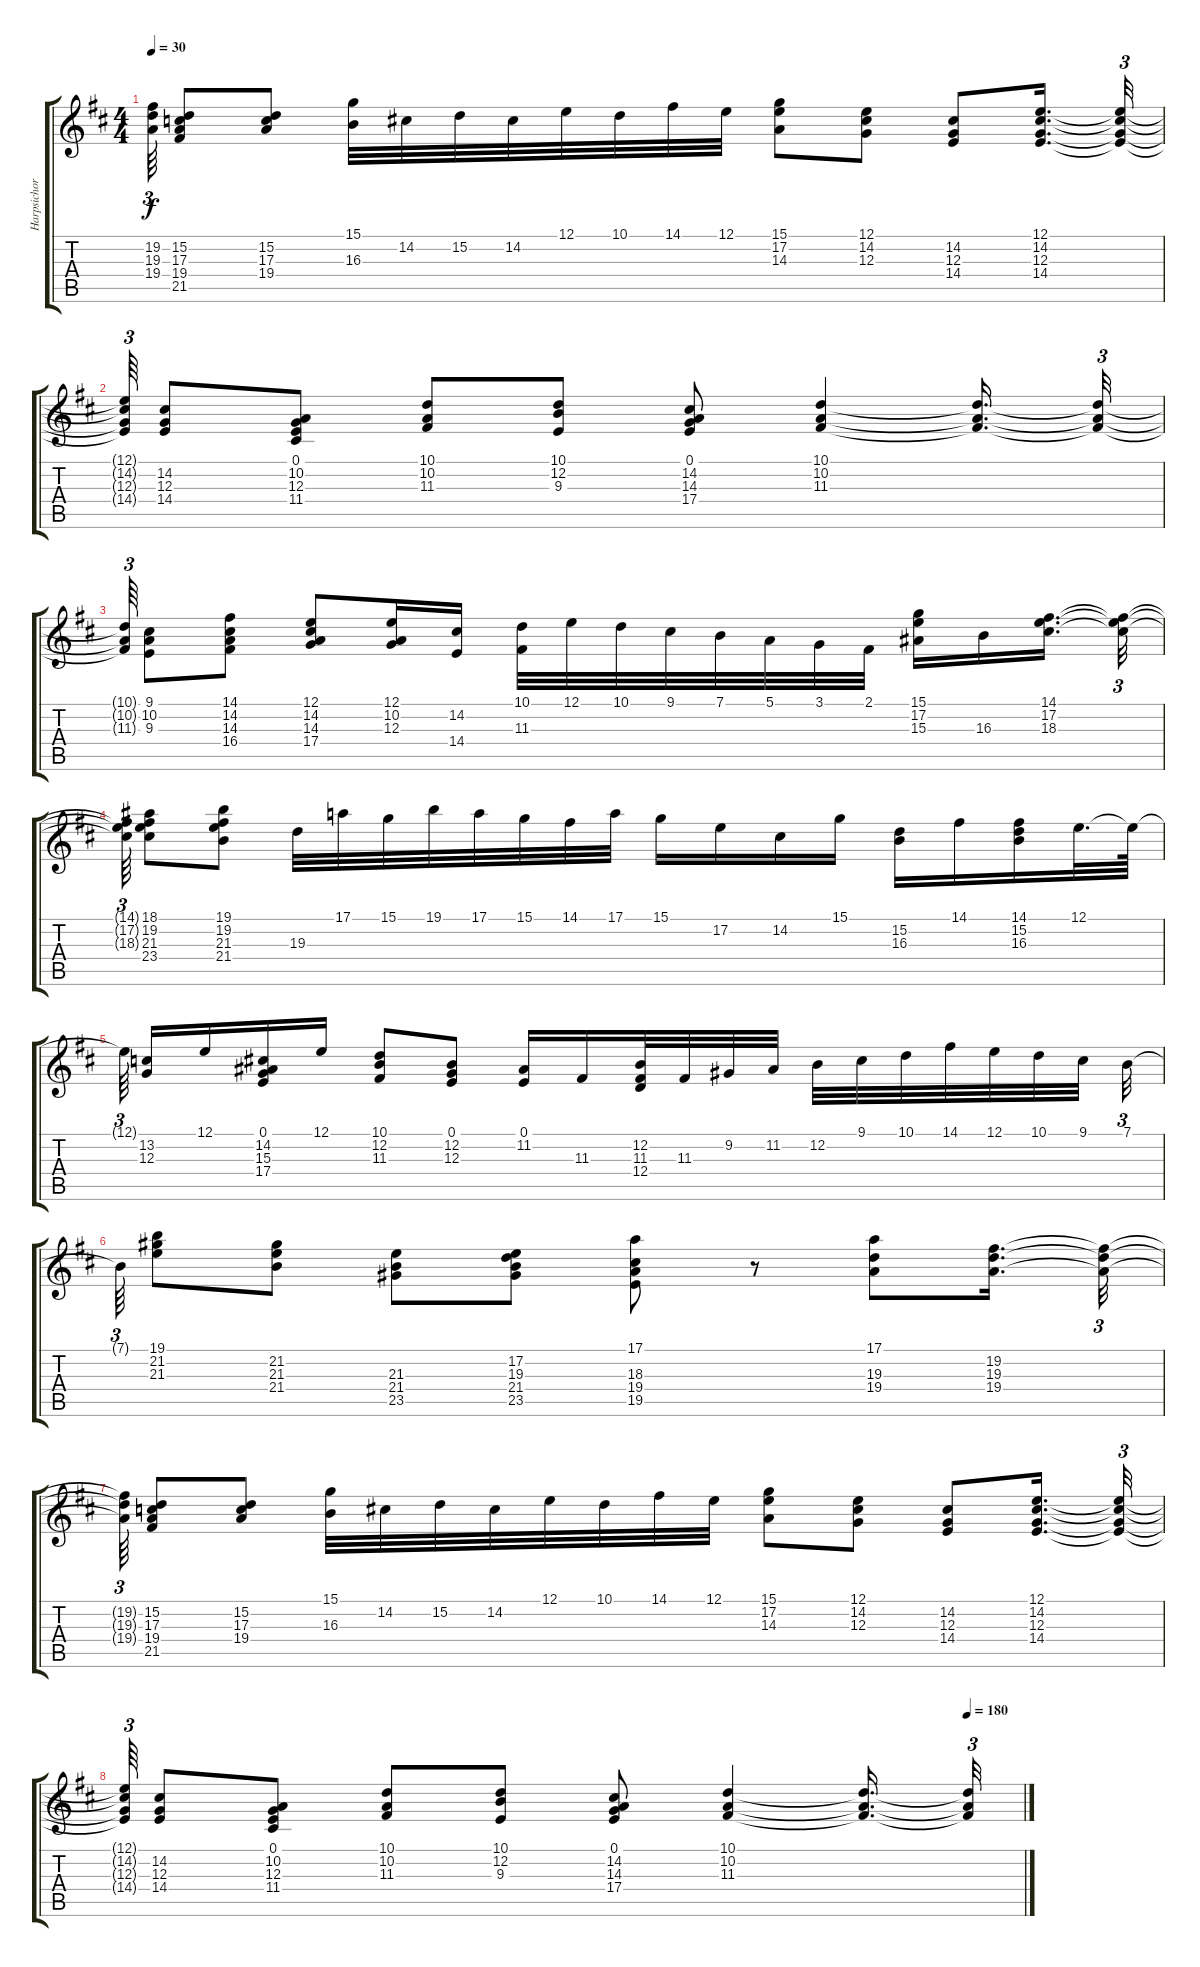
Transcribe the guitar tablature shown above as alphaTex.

\track ("Harpsichord RH" "Harpsichor") {instrument harpsichord}
\staff {score tabs}
\tuning (E4 B3 G3 D3 A2 E2) {hide}
\ts (4 4)
\tempo 30
\clef g2
\ks bminor
(19.2{t} 19.3{t} 19.4{t}).64{tu (3 2) dy f} (15.2 17.3 19.4 21.5).8 (15.2 17.3 19.4).8 (15.1 16.3).32 14.2.32 15.2.32 14.2.32 12.1.32 10.1.32 14.1.32 12.1.32 (15.1 17.2 14.3).8 (12.1 14.2 12.3).8 (14.2 12.3 14.4).8 (12.1 14.2 12.3 14.4).16{d} (12.1{t} 14.2{t} 12.3{t} 14.4{t}).32{tu (3 2)} |
(12.1{t} 14.2{t} 12.3{t} 14.4{t}).64{tu (3 2)} (14.2 12.3 14.4).8 (0.1 10.2 12.3 11.4).8 (10.1 10.2 11.3).8 (10.1 12.2 9.3).8 (0.1 14.2 14.3 17.4).8 (10.1 10.2 11.3).4 (10.1{t} 10.2{t} 11.3{t}).16{d} (10.1{t} 10.2{t} 11.3{t}).32{tu (3 2)} |
(10.1{t} 10.2{t} 11.3{t}).64{tu (3 2)} (9.1 10.2 9.3).8 (14.1 14.2 14.3 16.4).8 (12.1 14.2 14.3 17.4).8 (12.1 10.2 12.3).16 (14.2 14.4).16 (10.1 11.3).32 12.1.32 10.1.32 9.1.32 7.1.32 5.1.32 3.1.32 2.1.32 (15.1 17.2 15.3).16 16.3.16 (14.1 17.2 18.3).16{d} (14.1{t} 17.2{t} 18.3{t}).32{tu (3 2)} |
(14.1{t} 17.2{t} 18.3{t}).64{tu (3 2)} (18.1 19.2 21.3 23.4).8 (19.1 19.2 21.3 21.4).8 19.3.32 17.1.32 15.1.32 19.1.32 17.1.32 15.1.32 14.1.32 17.1.32 15.1.16 17.2.16 14.2.16 15.1.16 (15.2 16.3).16 14.1.16 (14.1 15.2 16.3).16 12.1.32{d} 12.1{t}.64 |
12.1{t}.64{tu (3 2)} (13.2 12.3).16 12.1.16 (0.1 14.2 15.3 17.4).16 12.1.16 (10.1 12.2 11.3).8 (0.1 12.2 12.3).8 (0.1 11.2).16 11.3.16 (12.2 11.3 12.4).32 11.3.32 9.2.32 11.2.32 12.2.32 9.1.32 10.1.32 14.1.32 12.1.32 10.1.32 9.1.32 7.1.32{tu (3 2)} |
7.1{t}.64{tu (3 2)} (19.1 21.2 21.3).8 (21.2 21.3 21.4).8 (21.3 21.4 23.5).8 (17.2 19.3 21.4 23.5).8 (17.1 18.3 19.4 19.5).8 r.8 (17.1 19.3 19.4).8 (19.2 19.3 19.4).16{d} (19.2{t} 19.3{t} 19.4{t}).32{tu (3 2)} |
(19.2{t} 19.3{t} 19.4{t}).64{tu (3 2)} (15.2 17.3 19.4 21.5).8 (15.2 17.3 19.4).8 (15.1 16.3).32 14.2.32 15.2.32 14.2.32 12.1.32 10.1.32 14.1.32 12.1.32 (15.1 17.2 14.3).8 (12.1 14.2 12.3).8 (14.2 12.3 14.4).8 (12.1 14.2 12.3 14.4).16{d} (12.1{t} 14.2{t} 12.3{t} 14.4{t}).32{tu (3 2)} |
\tempo (180 0.9375)
(12.1{t} 14.2{t} 12.3{t} 14.4{t}).64{tu (3 2)} (14.2 12.3 14.4).8 (0.1 10.2 12.3 11.4).8 (10.1 10.2 11.3).8 (10.1 12.2 9.3).8 (0.1 14.2 14.3 17.4).8 (10.1 10.2 11.3).4 (10.1{t} 10.2{t} 11.3{t}).16{d} (10.1{t} 10.2{t} 11.3{t}).32{tu (3 2)}
